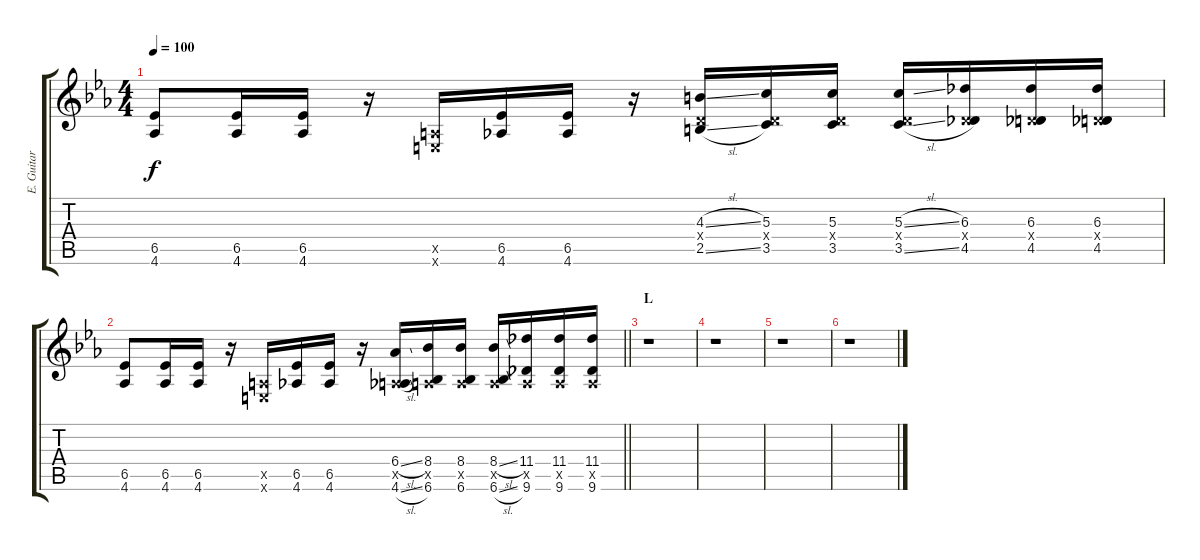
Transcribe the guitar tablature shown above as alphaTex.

\track ("E. Guitar II" "E. Guitar ") {instrument overdrivenguitar}
\staff {score tabs}
\tuning (E4 B3 G3 D3 A2 E2) {hide}
\ts (4 4)
\tempo 100
\clef g2
\ks eb
(6.5 4.6).8{dy f} (6.5 4.6).16 (6.5 4.6).16 r.16 (0.5{x} 0.6{x}).16 (6.5 4.6).16 (6.5 4.6).16 r.16 (4.3{sl} 0.4{x} 2.5{sl}).16 (5.3 0.4{x} 3.5).16 (5.3 0.4{x} 3.5).16 (5.3{sl} 0.4{x} 3.5{sl}).16 (6.3 0.4{x} 4.5).16 (6.3 0.4{x} 4.5).16 (6.3 0.4{x} 4.5).16 |
\barLineRight lightlight
(6.5 4.6).8 (6.5 4.6).16 (6.5 4.6).16 r.16 (0.5{x} 0.6{x}).16 (6.5 4.6).16 (6.5 4.6).16 r.16 (6.4{sl} 0.5{x} 4.6{sl}).16 (8.4 0.5{x} 6.6).16 (8.4 0.5{x} 6.6).16 (8.4{sl} 0.5{x} 6.6{sl}).16 (11.4 0.5{x} 9.6).16 (11.4 0.5{x} 9.6).16 (11.4 0.5{x} 9.6).16 |
\section ("" "L")
r.1 |
r.1 |
r.1 |
r.1
